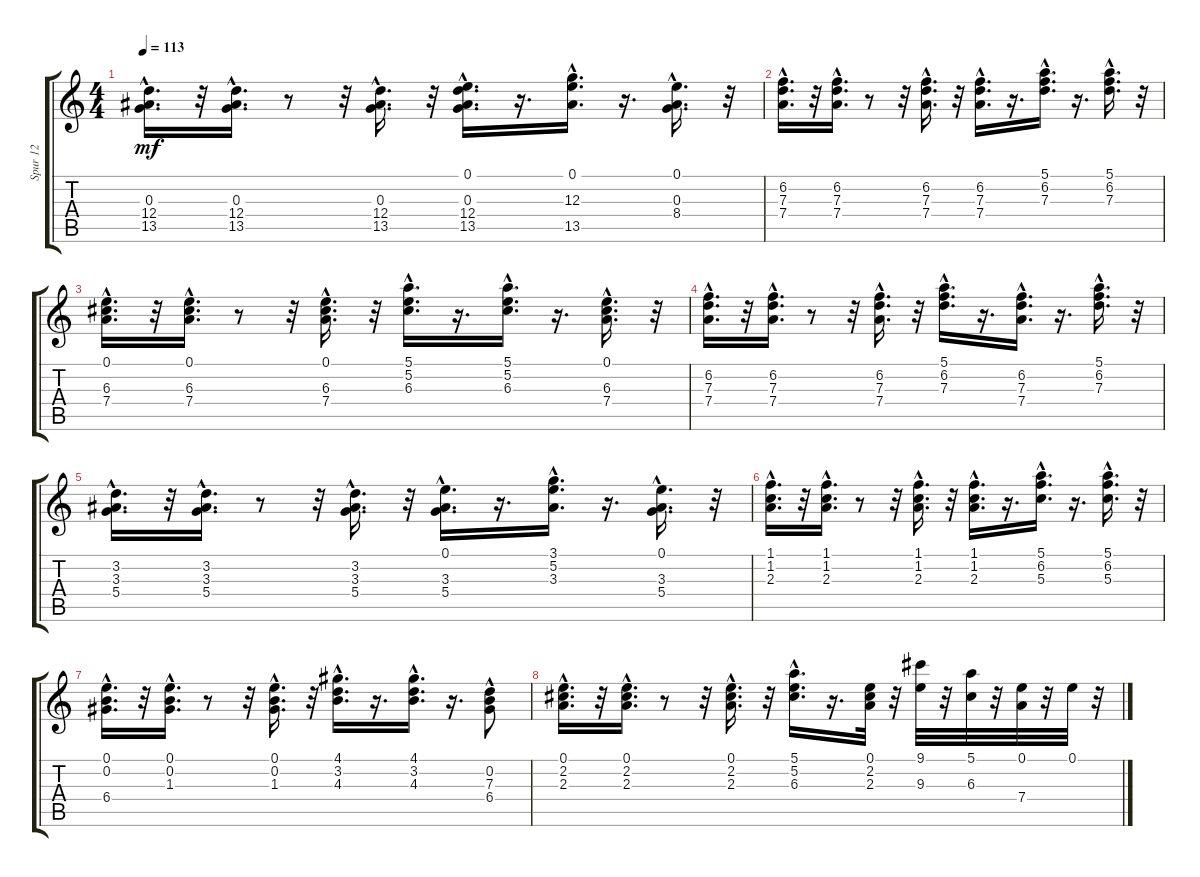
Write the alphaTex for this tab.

\track ("Spur 12" "Spur 12") {instrument electricguitarclean}
\staff {score tabs}
\tuning (E4 B3 G3 D3 A2 E2) {hide}
\ts (4 4)
\tempo 113
\clef g2
\ks c
(0.3{hac} 12.4{hac} 13.5{hac}).16{d dy mf} r.32 (0.3{hac} 12.4{hac} 13.5{hac}).16{d} r.8 r.32 (0.3{hac} 12.4{hac} 13.5{hac}).16{d} r.32 (0.1{hac} 0.3{hac} 12.4 13.5{hac}).16{d} r.16{d} (0.1{hac} 12.3{hac} 13.5{hac}).16{d} r.16{d} (0.1{hac} 0.3{hac} 8.4{hac}).16{d} r.32 |
(6.2{hac} 7.3{hac} 7.4{hac}).16{d} r.32 (6.2{hac} 7.3{hac} 7.4{hac}).16{d} r.8 r.32 (6.2{hac} 7.3{hac} 7.4{hac}).16{d} r.32 (6.2{hac} 7.3{hac} 7.4{hac}).16{d} r.16{d} (5.1{hac} 6.2{hac} 7.3{hac}).16{d} r.16{d} (5.1{hac} 6.2{hac} 7.3{hac}).16{d} r.32 |
(0.1{hac} 6.3{hac} 7.4{hac}).16{d} r.32 (0.1{hac} 6.3{hac} 7.4{hac}).16{d} r.8 r.32 (0.1{hac} 6.3{hac} 7.4{hac}).16{d} r.32 (5.1{hac} 5.2{hac} 6.3{hac}).16{d} r.16{d} (5.1{hac} 5.2{hac} 6.3{hac}).16{d} r.16{d} (0.1{hac} 6.3{hac} 7.4{hac}).16{d} r.32 |
(6.2{hac} 7.3{hac} 7.4{hac}).16{d} r.32 (6.2{hac} 7.3{hac} 7.4{hac}).16{d} r.8 r.32 (6.2{hac} 7.3{hac} 7.4{hac}).16{d} r.32 (5.1{hac} 6.2{hac} 7.3{hac}).16{d} r.16{d} (6.2{hac} 7.3{hac} 7.4{hac}).16{d} r.16{d} (5.1{hac} 6.2{hac} 7.3{hac}).16{d} r.32 |
(3.2{hac} 3.3{hac} 5.4{hac}).16{d} r.32 (3.2{hac} 3.3{hac} 5.4{hac}).16{d} r.8 r.32 (3.2{hac} 3.3{hac} 5.4{hac}).16{d} r.32 (0.1{hac} 3.3{hac} 5.4{hac}).16{d} r.16{d} (3.1{hac} 5.2{hac} 3.3{hac}).16{d} r.16{d} (0.1{hac} 3.3{hac} 5.4{hac}).16{d} r.32 |
(1.1{hac} 1.2{hac} 2.3{hac}).16{d} r.32 (1.1{hac} 1.2{hac} 2.3{hac}).16{d} r.8 r.32 (1.1{hac} 1.2{hac} 2.3{hac}).16{d} r.32 (1.1{hac} 1.2{hac} 2.3{hac}).16{d} r.16{d} (5.1{hac} 6.2{hac} 5.3{hac}).16{d} r.16{d} (5.1{hac} 6.2{hac} 5.3{hac}).16{d} r.32 |
(0.1{hac} 0.2{hac} 6.4{hac}).16{d} r.32 (0.1{hac} 0.2{hac} 1.3{hac}).16{d} r.8 r.32 (0.1{hac} 0.2{hac} 1.3{hac}).16{d} r.32 (4.1{hac} 3.2{hac} 4.3{hac}).16{d} r.16{d} (4.1{hac} 3.2{hac} 4.3{hac}).16{d} r.16{d} (0.2 7.3{hac} 6.4{hac}).8 |
(0.1{hac} 2.2{hac} 2.3{hac}).16{d} r.32 (0.1{hac} 2.2{hac} 2.3{hac}).16{d} r.8 r.32 (0.1{hac} 2.2{hac} 2.3{hac}).16{d} r.32 (5.1{hac} 5.2{hac} 6.3{hac}).16{d} r.16{d} (0.1 2.2 2.3).32 r.32 (9.1 9.3).32 r.32 (5.1 6.3).32 r.32 (0.1 7.4).32 r.32 0.1.32 r.32
